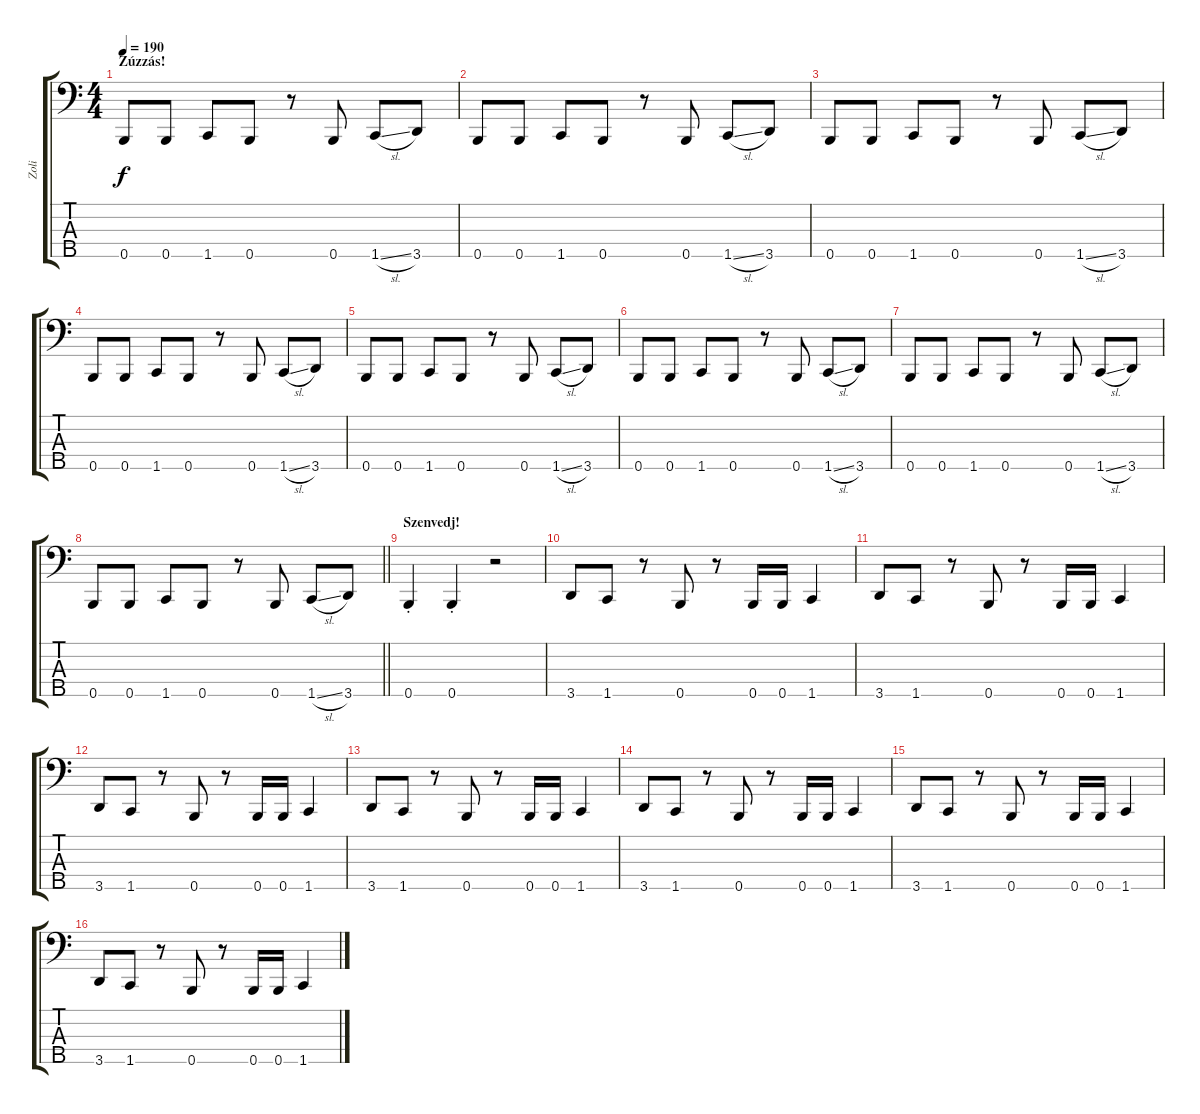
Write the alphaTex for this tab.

\track ("Zoli" "Zoli") {instrument electricbassfinger}
\staff {score tabs}
\tuning (G2 D2 A1 E1 B0) {hide}
\ts (4 4)
\section ("" "Zúzzás!")
\tempo 190
\clef f4
\ks c
0.5.8{dy f} 0.5.8 1.5.8 0.5.8 r.8 0.5.8 1.5{sl}.8 3.5.8 |
0.5.8 0.5.8 1.5.8 0.5.8 r.8 0.5.8 1.5{sl}.8 3.5.8 |
0.5.8 0.5.8 1.5.8 0.5.8 r.8 0.5.8 1.5{sl}.8 3.5.8 |
0.5.8 0.5.8 1.5.8 0.5.8 r.8 0.5.8 1.5{sl}.8 3.5.8 |
0.5.8 0.5.8 1.5.8 0.5.8 r.8 0.5.8 1.5{sl}.8 3.5.8 |
0.5.8 0.5.8 1.5.8 0.5.8 r.8 0.5.8 1.5{sl}.8 3.5.8 |
0.5.8 0.5.8 1.5.8 0.5.8 r.8 0.5.8 1.5{sl}.8 3.5.8 |
\barLineRight lightlight
0.5.8 0.5.8 1.5.8 0.5.8 r.8 0.5.8 1.5{sl}.8 3.5.8 |
\section ("" "Szenvedj!")
0.5{st}.4 0.5{st}.4 r.2 |
3.5.8 1.5.8 r.8 0.5.8 r.8 0.5.16 0.5.16 1.5.4 |
3.5.8 1.5.8 r.8 0.5.8 r.8 0.5.16 0.5.16 1.5.4 |
3.5.8 1.5.8 r.8 0.5.8 r.8 0.5.16 0.5.16 1.5.4 |
3.5.8 1.5.8 r.8 0.5.8 r.8 0.5.16 0.5.16 1.5.4 |
3.5.8 1.5.8 r.8 0.5.8 r.8 0.5.16 0.5.16 1.5.4 |
3.5.8 1.5.8 r.8 0.5.8 r.8 0.5.16 0.5.16 1.5.4 |
3.5.8 1.5.8 r.8 0.5.8 r.8 0.5.16 0.5.16 1.5.4
